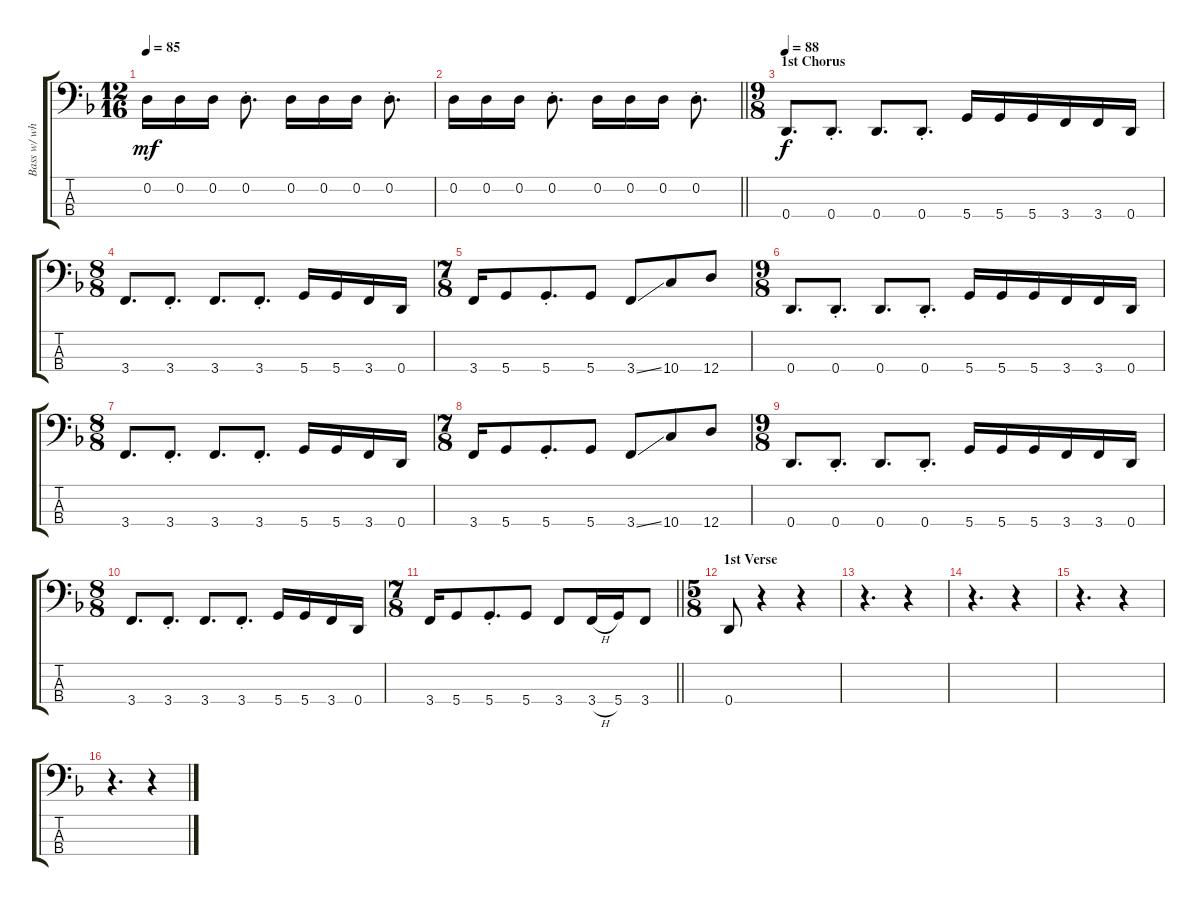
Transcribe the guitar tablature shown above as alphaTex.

\track ("Bass w/ whammy" "Bass w/ wh") {instrument electricbasspick}
\staff {score tabs}
\tuning (G2 D2 A1 D1) {hide}
\ts (12 16)
\tempo 85
\clef f4
\ks dminor
0.2.16{dy mf volume 10} 0.2.16 0.2.16 0.2{st}.8{d} 0.2.16 0.2.16 0.2.16 0.2{st}.8{d} |
\barLineRight lightlight
0.2.16 0.2.16 0.2.16 0.2{st}.8{d} 0.2.16 0.2.16 0.2.16 0.2{st}.8{d} |
\ts (9 8)
\section ("" "1st Chorus")
\tempo 88
0.4.8{d dy f volume 10} 0.4{st}.8{d} 0.4.8{d} 0.4{st}.8{d} 5.4.16 5.4.16 5.4.16 3.4.16 3.4.16 0.4.16 |
\ts (8 8)
3.4.8{d} 3.4{st}.8{d} 3.4.8{d beam merge} 3.4{st}.8{d} 5.4.16 5.4.16{beam merge} 3.4.16 0.4.16 |
\ts (7 8)
3.4.16{beam merge} 5.4.8{beam merge} 5.4{st}.8{d} 5.4.8{beam split} 3.4{ss}.8{beam merge} 10.4.8{beam Up beam merge} 12.4.8{beam Up} |
\ts (9 8)
0.4.8{d} 0.4{st}.8{d} 0.4.8{d} 0.4{st}.8{d} 5.4.16 5.4.16 5.4.16 3.4.16 3.4.16 0.4.16 |
\ts (8 8)
3.4.8{d beam merge} 3.4{st}.8{d} 3.4.8{d beam merge} 3.4{st}.8{d} 5.4.16 5.4.16{beam merge} 3.4.16 0.4.16 |
\ts (7 8)
3.4.16{beam merge} 5.4.8{beam merge} 5.4{st}.8{d} 5.4.8{beam split} 3.4{ss}.8{beam merge} 10.4.8{beam Up beam merge} 12.4.8{beam Up} |
\ts (9 8)
0.4.8{d} 0.4{st}.8{d} 0.4.8{d} 0.4{st}.8{d} 5.4.16 5.4.16 5.4.16 3.4.16 3.4.16 0.4.16 |
\ts (8 8)
3.4.8{d beam merge} 3.4{st}.8{d} 3.4.8{d beam merge} 3.4{st}.8{d} 5.4.16 5.4.16{beam merge} 3.4.16 0.4.16 |
\ts (7 8)
\barLineRight lightlight
3.4.16{beam merge} 5.4.8{beam merge} 5.4{st}.8{d} 5.4.8{beam split} 3.4.8{beam merge} 3.4{h}.16 5.4.16{beam merge} 3.4.8 |
\ts (5 8)
\section ("" "1st Verse")
0.4.8 r.4 r.4 |
r.4{d} r.4 |
r.4{d} r.4 |
r.4{d} r.4 |
r.4{d} r.4
